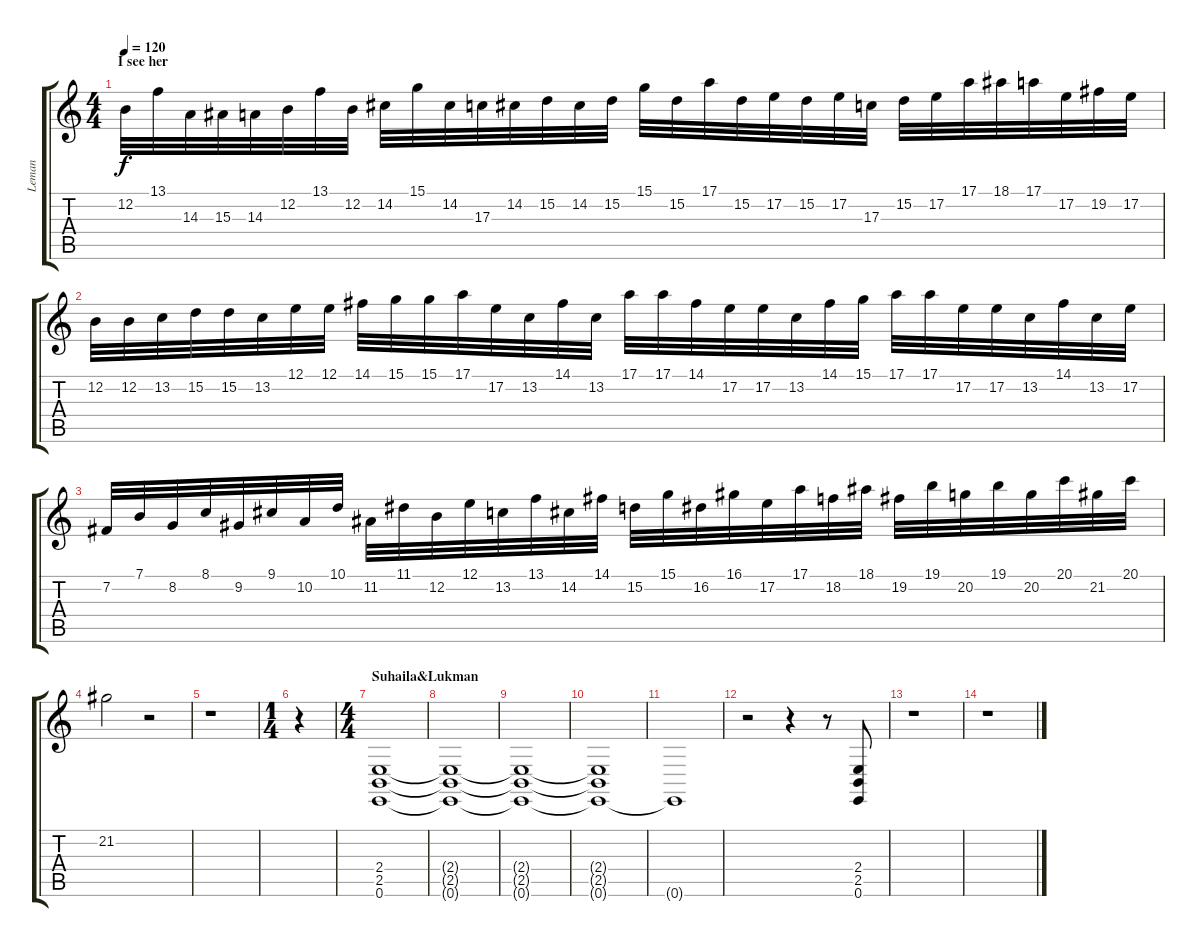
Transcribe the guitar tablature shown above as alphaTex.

\track ("Leman" "Leman") {instrument koto}
\staff {score tabs}
\tuning (E4 B3 G3 D3 A2 E2) {hide}
\ts (4 4)
\section ("" "I see her")
\tempo 120
\clef g2
\ks c
12.2.32{dy f instrument fiddle} 13.1.32 14.3.32 15.3.32 14.3.32 12.2.32 13.1.32 12.2.32 14.2.32 15.1.32 14.2.32 17.3.32 14.2.32 15.2.32 14.2.32 15.2.32 15.1.32 15.2.32 17.1.32 15.2.32 17.2.32 15.2.32 17.2.32 17.3.32 15.2.32 17.2.32 17.1.32 18.1.32 17.1.32 17.2.32 19.2.32 17.2.32 |
12.2.32 12.2.32 13.2.32 15.2.32 15.2.32 13.2.32 12.1.32 12.1.32 14.1.32 15.1.32 15.1.32 17.1.32 17.2.32 13.2.32 14.1.32 13.2.32 17.1.32 17.1.32 14.1.32 17.2.32 17.2.32 13.2.32 14.1.32 15.1.32 17.1.32 17.1.32 17.2.32 17.2.32 13.2.32 14.1.32 13.2.32 17.2.32 |
7.2.32 7.1.32 8.2.32 8.1.32 9.2.32 9.1.32 10.2.32 10.1.32 11.2.32 11.1.32 12.2.32 12.1.32 13.2.32 13.1.32 14.2.32 14.1.32 15.2.32 15.1.32 16.2.32 16.1.32 17.2.32 17.1.32 18.2.32 18.1.32 19.2.32 19.1.32 20.2.32 19.1.32 20.2.32 20.1.32 21.2.32 20.1.32 |
21.2.2 r.2 |
r.1 |
\ts (1 4)
r.4 |
\ts (4 4)
\section ("" "Suhaila&Lukman")
(2.4 2.5 0.6).1{volume 10} |
(2.4{t} 2.5{t} 0.6{t}).1 |
(2.4{t} 2.5{t} 0.6{t}).1 |
(2.4{t} 2.5{t} 0.6{t}).1 |
0.6{t}.1 |
r.2 r.4 r.8 (2.4 2.5 0.6).8 |
r.1 |
r.1
